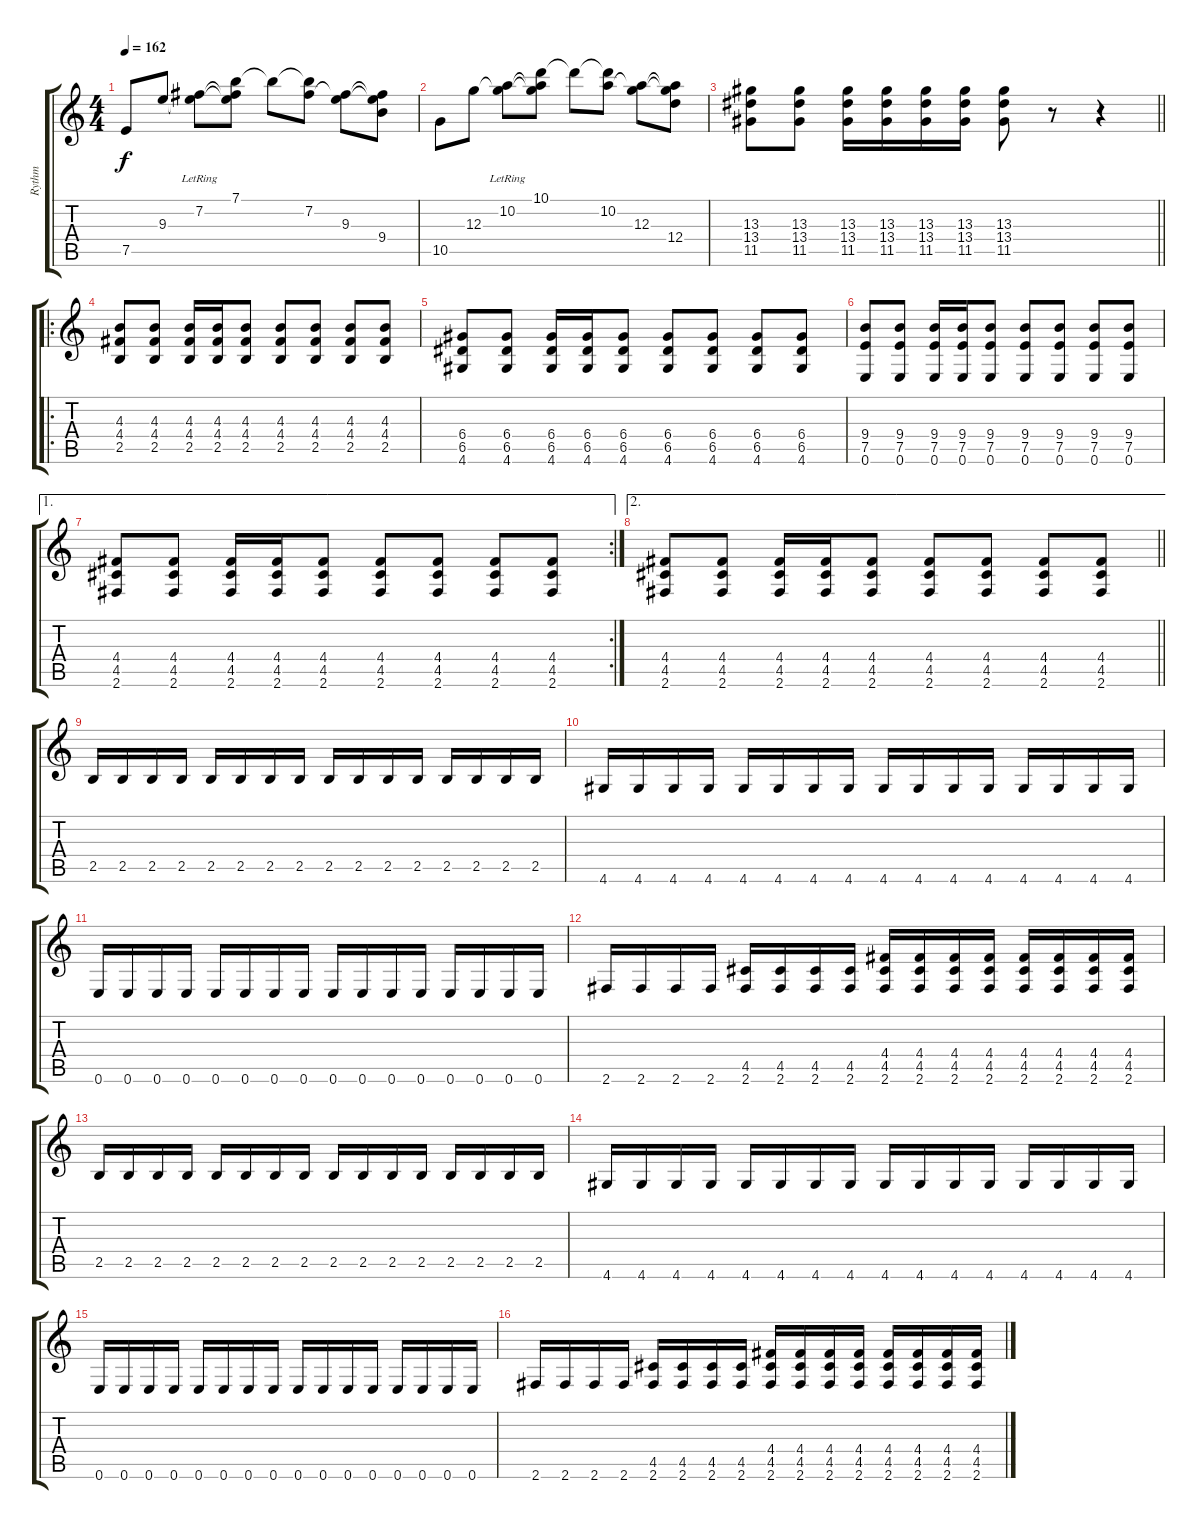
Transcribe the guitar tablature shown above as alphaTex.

\track ("Rythm" "Rythm") {instrument distortionguitar}
\staff {score tabs}
\tuning (E4 B3 G3 D3 A2 E2) {hide}
\ts (4 4)
\tempo 162
\clef g2
\ks c
7.5.8{dy f} 9.3.8 (7.2{lr} 9.3{t}).8 (7.1 7.2{t} 9.3{t}).8 7.1{t}.8 (7.1{t} 7.2).8 (7.2{t} 9.3).8 (7.2{t} 9.3{t} 9.4).8 |
10.5.8 12.3.8 (10.2{lr} 12.3{t}).8 (10.1 10.2{t} 12.3{t}).8 10.1{t}.8 (10.1{t} 10.2).8 (10.2{t} 12.3).8 (10.2{t} 12.3{t} 12.4).8 |
\barLineRight lightlight
(13.3 13.4 11.5).8 (13.3 13.4 11.5).8 (13.3 13.4 11.5).16 (13.3 13.4 11.5).16 (13.3 13.4 11.5).16 (13.3 13.4 11.5).16 (13.3 13.4 11.5).8 r.8 r.4 |
\ro
(4.3 4.4 2.5).8 (4.3 4.4 2.5).8 (4.3 4.4 2.5).16 (4.3 4.4 2.5).16 (4.3 4.4 2.5).8 (4.3 4.4 2.5).8 (4.3 4.4 2.5).8 (4.3 4.4 2.5).8 (4.3 4.4 2.5).8 |
(6.4 6.5 4.6).8 (6.4 6.5 4.6).8 (6.4 6.5 4.6).16 (6.4 6.5 4.6).16 (6.4 6.5 4.6).8 (6.4 6.5 4.6).8 (6.4 6.5 4.6).8 (6.4 6.5 4.6).8 (6.4 6.5 4.6).8 |
(9.4 7.5 0.6).8 (9.4 7.5 0.6).8 (9.4 7.5 0.6).16 (9.4 7.5 0.6).16 (9.4 7.5 0.6).8 (9.4 7.5 0.6).8 (9.4 7.5 0.6).8 (9.4 7.5 0.6).8 (9.4 7.5 0.6).8 |
\ae 1
\rc 2
(4.4 4.5 2.6).8 (4.4 4.5 2.6).8 (4.4 4.5 2.6).16 (4.4 4.5 2.6).16 (4.4 4.5 2.6).8 (4.4 4.5 2.6).8 (4.4 4.5 2.6).8 (4.4 4.5 2.6).8 (4.4 4.5 2.6).8 |
\ae 2
\barLineRight lightlight
(4.4 4.5 2.6).8 (4.4 4.5 2.6).8 (4.4 4.5 2.6).16 (4.4 4.5 2.6).16 (4.4 4.5 2.6).8 (4.4 4.5 2.6).8 (4.4 4.5 2.6).8 (4.4 4.5 2.6).8 (4.4 4.5 2.6).8 |
2.5.16 2.5.16 2.5.16 2.5.16 2.5.16 2.5.16 2.5.16 2.5.16 2.5.16 2.5.16 2.5.16 2.5.16 2.5.16 2.5.16 2.5.16 2.5.16 |
4.6.16 4.6.16 4.6.16 4.6.16 4.6.16 4.6.16 4.6.16 4.6.16 4.6.16 4.6.16 4.6.16 4.6.16 4.6.16 4.6.16 4.6.16 4.6.16 |
0.6.16 0.6.16 0.6.16 0.6.16 0.6.16 0.6.16 0.6.16 0.6.16 0.6.16 0.6.16 0.6.16 0.6.16 0.6.16 0.6.16 0.6.16 0.6.16 |
2.6.16 2.6.16 2.6.16 2.6.16 (4.5 2.6).16 (4.5 2.6).16 (4.5 2.6).16 (4.5 2.6).16 (4.4 4.5 2.6).16 (4.4 4.5 2.6).16 (4.4 4.5 2.6).16 (4.4 4.5 2.6).16 (4.4 4.5 2.6).16 (4.4 4.5 2.6).16 (4.4 4.5 2.6).16 (4.4 4.5 2.6).16 |
2.5.16 2.5.16 2.5.16 2.5.16 2.5.16 2.5.16 2.5.16 2.5.16 2.5.16 2.5.16 2.5.16 2.5.16 2.5.16 2.5.16 2.5.16 2.5.16 |
4.6.16 4.6.16 4.6.16 4.6.16 4.6.16 4.6.16 4.6.16 4.6.16 4.6.16 4.6.16 4.6.16 4.6.16 4.6.16 4.6.16 4.6.16 4.6.16 |
0.6.16 0.6.16 0.6.16 0.6.16 0.6.16 0.6.16 0.6.16 0.6.16 0.6.16 0.6.16 0.6.16 0.6.16 0.6.16 0.6.16 0.6.16 0.6.16 |
2.6.16 2.6.16 2.6.16 2.6.16 (4.5 2.6).16 (4.5 2.6).16 (4.5 2.6).16 (4.5 2.6).16 (4.4 4.5 2.6).16 (4.4 4.5 2.6).16 (4.4 4.5 2.6).16 (4.4 4.5 2.6).16 (4.4 4.5 2.6).16 (4.4 4.5 2.6).16 (4.4 4.5 2.6).16 (4.4 4.5 2.6).16
